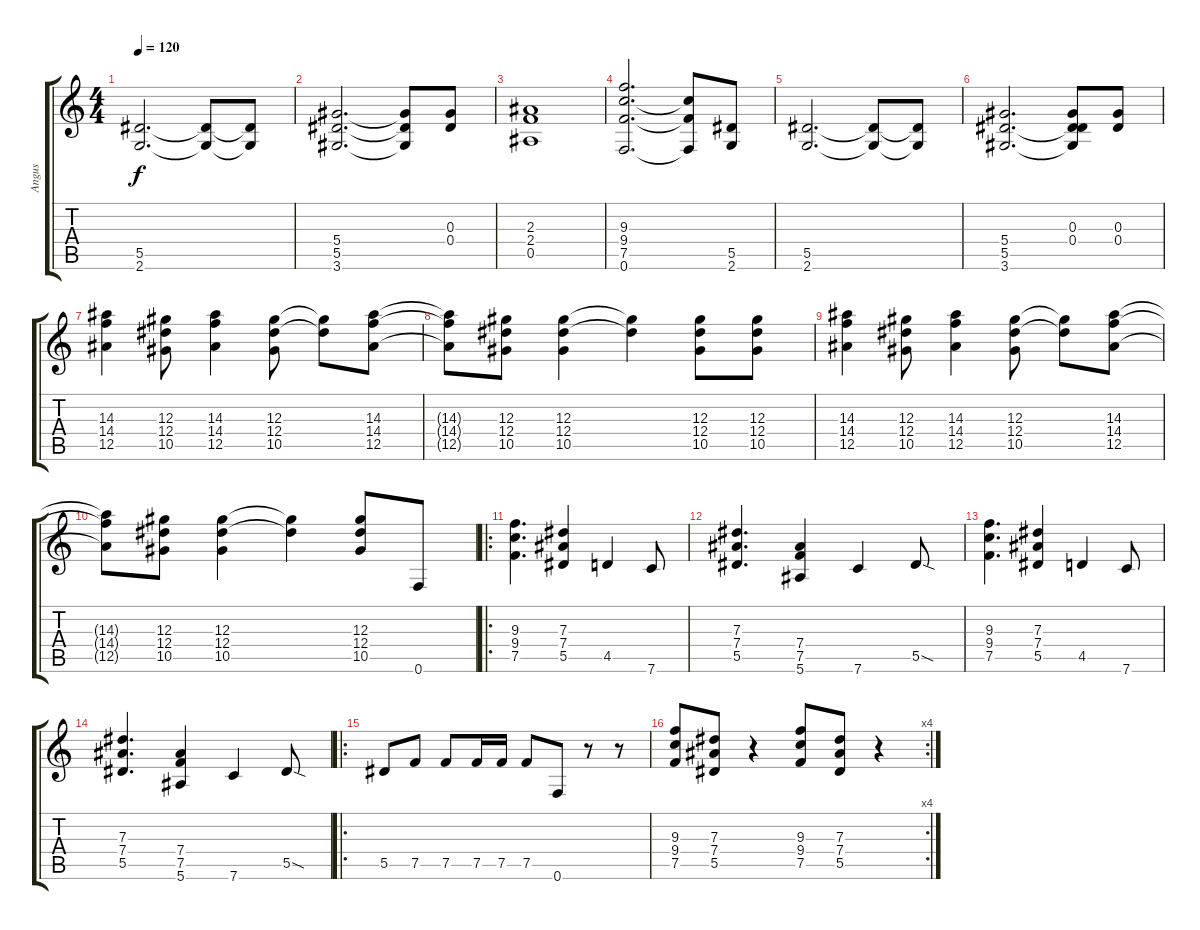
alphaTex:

\track ("Angus" "Angus") {instrument overdrivenguitar}
\staff {score tabs}
\tuning (F4 C4 Ab3 Eb3 Bb2 F2) {hide}
\ts (4 4)
\tempo 120
\clef g2
\ks c
(5.5 2.6).2{d dy f} (5.5{t} 2.6{t}).8 (5.5{t} 2.6{t}).8 |
(5.4 5.5 3.6).2{d} (5.4{t} 5.5{t} 3.6{t}).8 (0.3 0.4).8 |
(2.3 2.4 0.5).1 |
(9.3 9.4 7.5 0.6).2{d} (9.4{t} 7.5{t} 0.6{t}).8 (5.5 2.6).8 |
(5.5 2.6).2{d} (5.5{t} 2.6{t}).8 (5.5{t} 2.6{t}).8 |
(5.4 5.5 3.6).2{d} (0.3 0.4 5.5{t} 3.6{t}).8 (0.3 0.4).8 |
(14.3 14.4 12.5).4 (12.3 12.4 10.5).8 (14.3 14.4 12.5).4 (12.3 12.4 10.5).8 (12.3{t} 12.4{t}).8 (14.3 14.4 12.5).8 |
(14.3{t} 14.4{t} 12.5{t}).8 (12.3 12.4 10.5).8 (12.3 12.4 10.5).4 (12.3{t} 12.4{t}).4 (12.3 12.4 10.5).8 (12.3 12.4 10.5).8 |
(14.3 14.4 12.5).4 (12.3 12.4 10.5).8 (14.3 14.4 12.5).4 (12.3 12.4 10.5).8 (12.3{t} 12.4{t}).8 (14.3 14.4 12.5).8 |
(14.3{t} 14.4{t} 12.5{t}).8 (12.3 12.4 10.5).8 (12.3 12.4 10.5).4 (12.3{t} 12.4{t}).4 (12.3 12.4 10.5).8 0.6.8 |
\ro
(9.3 9.4 7.5).4{d} (7.3 7.4 5.5).4 4.5.4 7.6.8 |
(7.3 7.4 5.5).4{d} (7.4 7.5 5.6).4 7.6.4 5.5{sod}.8 |
(9.3 9.4 7.5).4{d} (7.3 7.4 5.5).4 4.5.4 7.6.8 |
(7.3 7.4 5.5).4{d} (7.4 7.5 5.6).4 7.6.4 5.5{sod}.8 |
\ro
5.5.8 7.5.8 7.5.8 7.5.16 7.5.16 7.5.8 0.6.8 r.8 r.8 |
\rc 4
(9.3 9.4 7.5).8 (7.3 7.4 5.5).8 r.4 (9.3 9.4 7.5).8 (7.3 7.4 5.5).8 r.4
